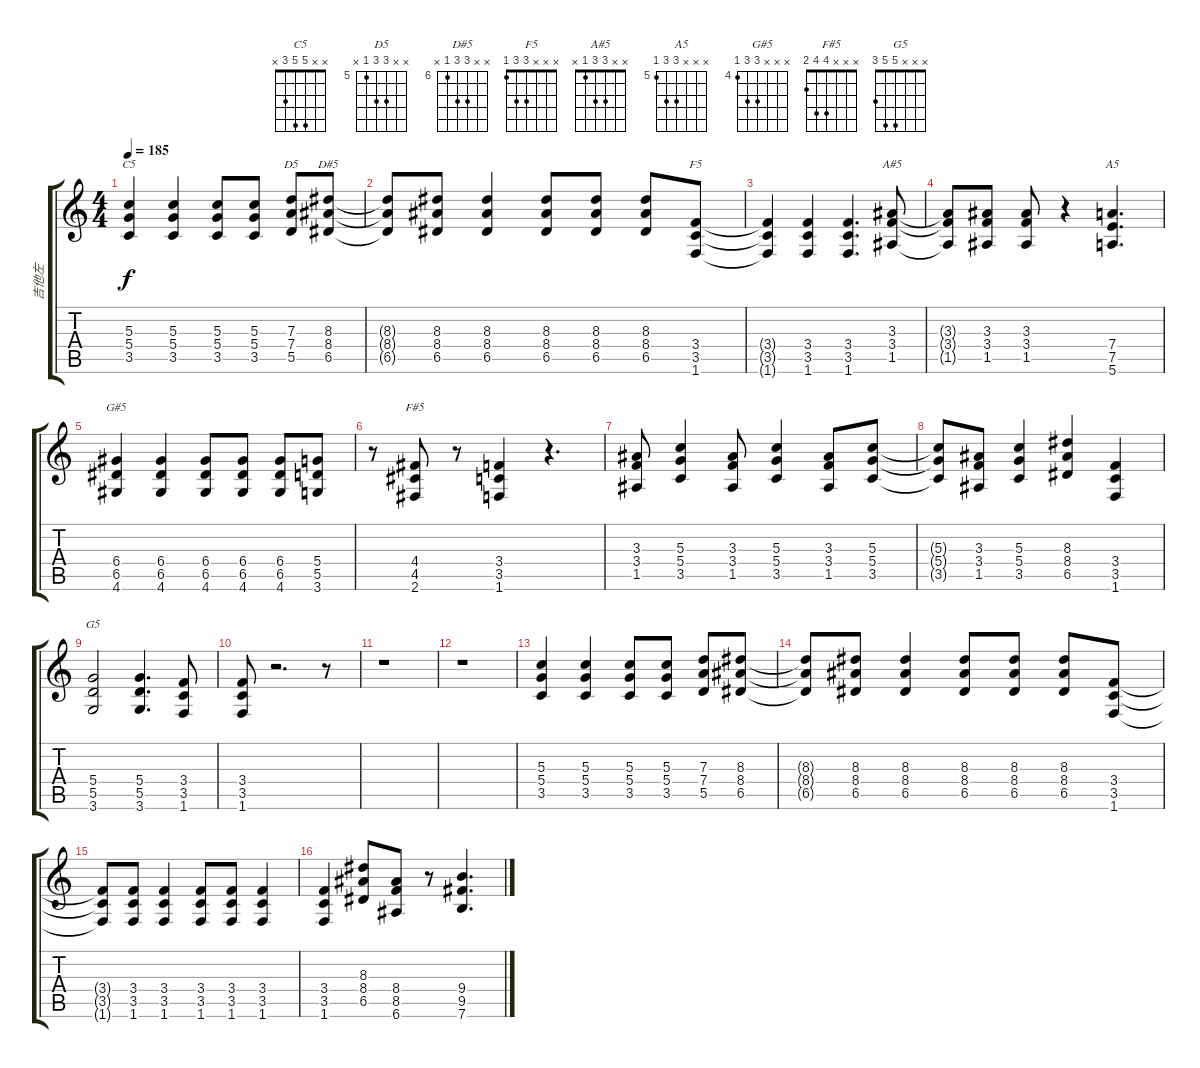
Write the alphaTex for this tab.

\track ("吉他左" "吉他左") {instrument distortionguitar}
\staff {score tabs}
\tuning (E4 B3 G3 D3 A2 E2) {hide}
\chord ("C5" x x 5 5 3 x)
\chord ("D5" x x 7 7 5 x) {firstfret 5}
\chord ("D#5" x x 8 8 6 x) {firstfret 6}
\chord ("F5" x x x 3 3 1)
\chord ("A#5" x x 3 3 1 x)
\chord ("A5" x x x 7 7 5) {firstfret 5}
\chord ("G#5" x x x 6 6 4) {firstfret 4}
\chord ("F#5" x x x 4 4 2)
\chord ("G5" x x x 5 5 3)
\ts (4 4)
\tempo 185
\clef g2
\ks c
(5.3 5.4 3.5).4{ch "C5" dy f} (5.3 5.4 3.5).4 (5.3 5.4 3.5).8 (5.3 5.4 3.5).8 (7.3 7.4 5.5).8{ch "D5"} (8.3 8.4 6.5).8{ch "D#5"} |
(8.3{t} 8.4{t} 6.5{t}).8 (8.3 8.4 6.5).8 (8.3 8.4 6.5).4 (8.3 8.4 6.5).8 (8.3 8.4 6.5).8 (8.3 8.4 6.5).8 (3.4 3.5 1.6).8{ch "F5"} |
(3.4{t} 3.5{t} 1.6{t}).4 (3.4 3.5 1.6).4 (3.4 3.5 1.6).4{d} (3.3 3.4 1.5).8{ch "A#5"} |
(3.3{t} 3.4{t} 1.5{t}).8 (3.3 3.4 1.5).8 (3.3 3.4 1.5).8 r.4 (7.4 7.5 5.6).4{d ch "A5"} |
(6.4 6.5 4.6).4{ch "G#5"} (6.4 6.5 4.6).4 (6.4 6.5 4.6).8 (6.4 6.5 4.6).8 (6.4 6.5 4.6).8 (5.4 5.5 3.6).8 |
r.8 (4.4 4.5 2.6).8{ch "F#5"} r.8 (3.4 3.5 1.6).4 r.4{d} |
(3.3 3.4 1.5).8 (5.3 5.4 3.5).4 (3.3 3.4 1.5).8 (5.3 5.4 3.5).4 (3.3 3.4 1.5).8 (5.3 5.4 3.5).8 |
(5.3{t} 5.4{t} 3.5{t}).8 (3.3 3.4 1.5).8 (5.3 5.4 3.5).4 (8.3 8.4 6.5).4 (3.4 3.5 1.6).4 |
(5.4 5.5 3.6).2{ch "G5"} (5.4 5.5 3.6).4{d} (3.4 3.5 1.6).8 |
(3.4 3.5 1.6).8 r.2{d} r.8 |
r.1 |
r.1 |
(5.3 5.4 3.5).4 (5.3 5.4 3.5).4 (5.3 5.4 3.5).8 (5.3 5.4 3.5).8 (7.3 7.4 5.5).8 (8.3 8.4 6.5).8 |
(8.3{t} 8.4{t} 6.5{t}).8 (8.3 8.4 6.5).8 (8.3 8.4 6.5).4 (8.3 8.4 6.5).8 (8.3 8.4 6.5).8 (8.3 8.4 6.5).8 (3.4 3.5 1.6).8 |
(3.4{t} 3.5{t} 1.6{t}).8 (3.4 3.5 1.6).8 (3.4 3.5 1.6).4 (3.4 3.5 1.6).8 (3.4 3.5 1.6).8 (3.4 3.5 1.6).4 |
(3.4 3.5 1.6).4 (8.3 8.4 6.5).8 (8.4 8.5 6.6).8 r.8 (9.4 9.5 7.6).4{d}
